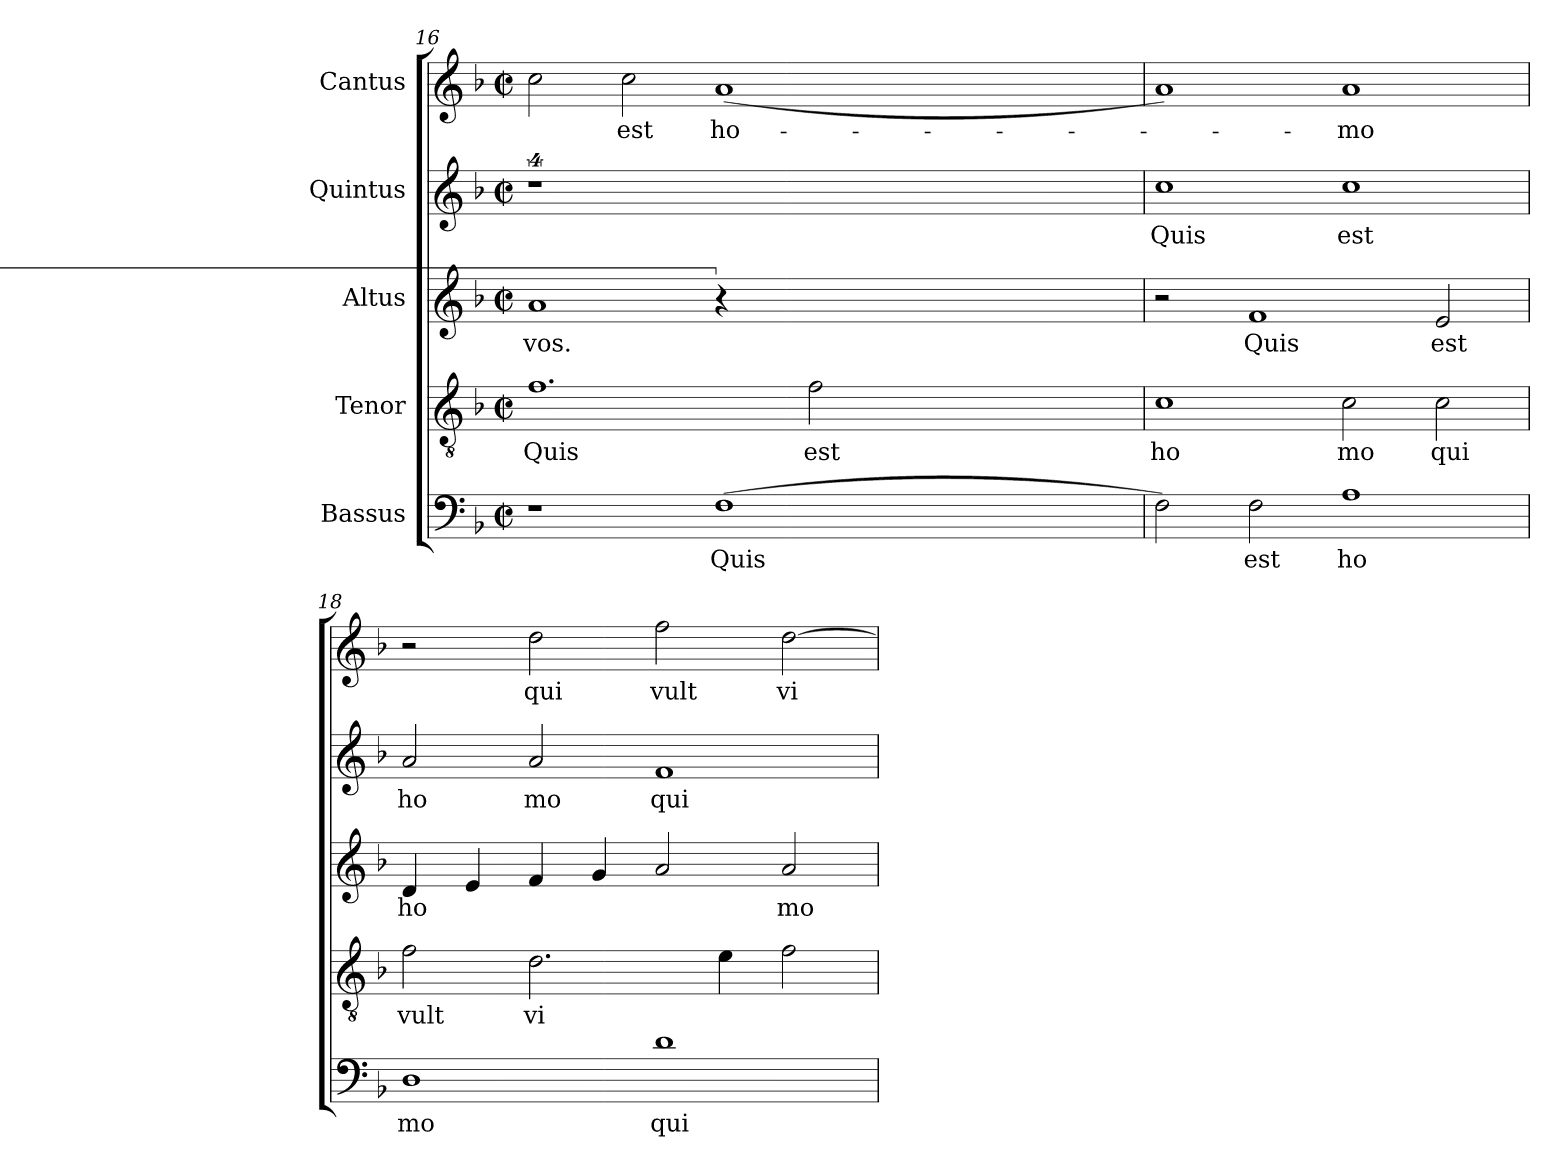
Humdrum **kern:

**kern	**text	**kern	**text	**kern	**text	**kern	**text	**kern	**text
*part5	*part5	*part4	*part4	*part3	*part3	*part2	*part2	*part1	*part1
*staff5	*staff5	*staff4	*staff4	*staff3	*staff3	*staff2	*staff2	*staff1	*staff1
*I"Bassus	*	*I"Tenor	*	*I"Altus	*	*I"Quintus	*	*I"Cantus	*
*clefF4	*	*clefGv2	*	*clefG2	*	*clefG2	*	*clefG2	*
*k[b-]	*	*k[b-]	*	*k[b-]	*	*k[b-]	*	*k[b-]	*
*F:	*	*F:	*	*F:	*	*F:	*	*F:	*
*M2/2	*	*M2/2	*	*M2/2	*	*M2/2	*	*M2/2	*
*met(c|)	*	*met(c|)	*	*met(c|)	*	*met(c|)	*	*met(c|)	*
=16	=16	=16	=16	=16	=16	=16	=16	=16	=16
!	!	!	!LO:LY:b:cj	!	!LO:LY:b:cj	!	!	!	!
1r	.	1.f	Quis	1a	vos.	4%9r	.	2cc\	.
!	!	!	!	!	!	!	!	!	!LO:LY:b:cj
.	.	.	.	.	.	.	.	2cc\	est
!	!LO:LY:b	!	!	!LO:N:vis=1	!	!	!	!	!LO:LY:b:cj
(>1F	Quis	.	.	4%9r	.	.	.	(<1a	ho-
!	!	!	!LO:LY:b:cj	!	!	!	!	!	!
.	.	2f\	est	.	.	.	.	.	.
1ryy	.	1ryy	.	.	.	.	.	1ryy	.
.	.	.	.	.	.	1ryy	.	.	.
4ryy	.	4ryy	.	.	.	.	.	4ryy	.
=17	=17	=17	=17	=17	=17	=17	=17	=17	=17
!	!	!	!LO:LY:b:cj	!	!	!	!LO:LY:b:cj	!	!
2F\)	.	1c	ho	2r	.	1cc	Quis	1a)	.
!	!LO:LY:b:cj	!	!	!	!LO:LY:b:cj	!	!	!	!
2F\	est	.	.	1f	Quis	.	.	.	.
!	!LO:LY:b:cj	!	!LO:LY:b:cj	!	!	!	!LO:LY:b:cj	!	!LO:LY:b:cj
1A	ho	2c\	mo	.	.	1cc	est	1a	-mo
!	!	!	!LO:LY:b:cj	!	!LO:LY:b:cj	!	!	!	!
.	.	2c\	qui	2e/	est	.	.	.	.
!!LO:PB:g=z
=18	=18	=18	=18	=18	=18	=18	=18	=18	=18
!	!LO:LY:b:cj	!	!LO:LY:b:cj	!	!LO:LY:b:cj	!	!LO:LY:b:cj	!	!
1D	mo	2f\	vult	4d/	ho	2a/	ho	2r	.
.	.	.	.	4e/	.	.	.	.	.
!	!	!	!LO:LY:b:cj	!	!	!	!LO:LY:b:cj	!	!LO:LY:b:cj
.	.	2.d\	vi	4f/	.	2a/	mo	2dd\	qui
.	.	.	.	4g/	.	.	.	.	.
!	!LO:LY:b:cj	!	!	!	!	!	!LO:LY:b:cj	!	!LO:LY:b:cj
1d	qui	.	.	2a/	.	1f	qui	2ff\	vult
.	.	4e\	.	.	.	.	.	.	.
!	!	!	!	!	!LO:LY:b:cj	!	!	!	!LO:LY:b:cj
.	.	2f\	.	2a/	mo	.	.	[>2dd\	vi
=	=	=	=	=	=	=	=	=	=
*-	*-	*-	*-	*-	*-	*-	*-	*-	*-
